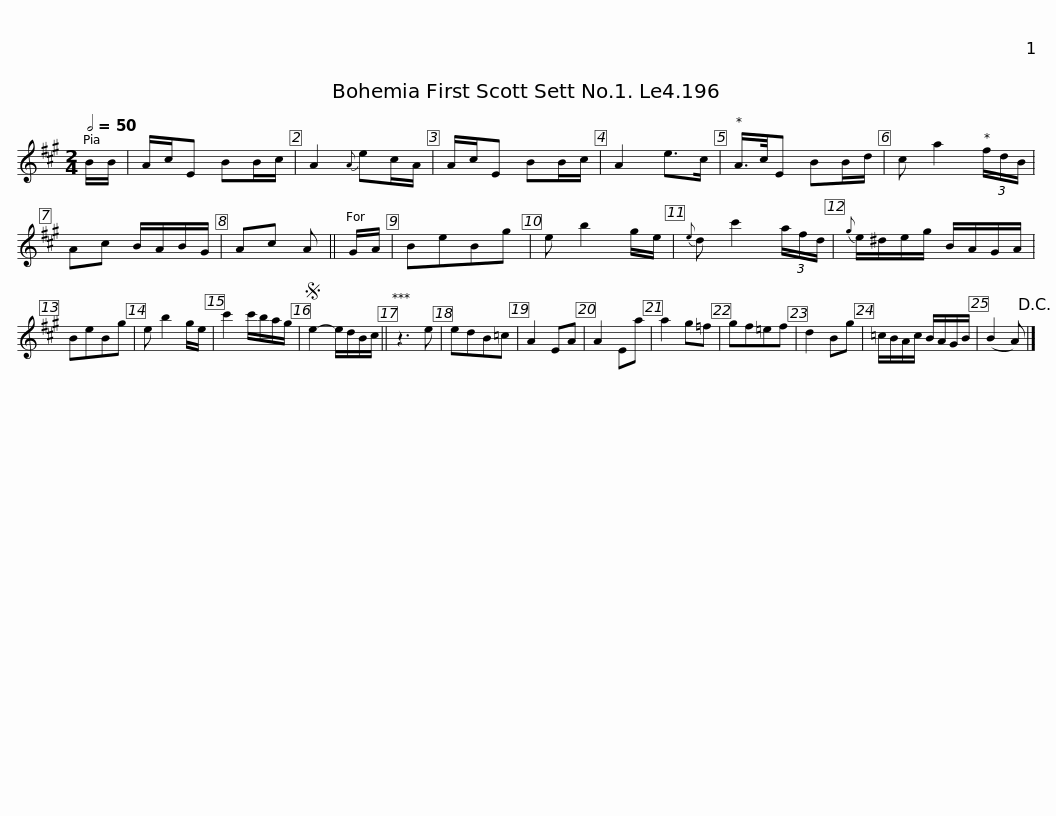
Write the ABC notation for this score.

X:1
L:1/8
Q:1/2=50
M:2/4
I:linebreak $
K:A
V:1 treble
V:1
 B/B/ | A/c/E BB/c/ | A2{A} ec/A/ | A/c/E BB/c/ | A2 e>c | %5
 A/>c/E BB/d/ | c a2 (3f/d/B/ | Ac B/A/B/G/ | Ac A ||$ G/A/ | %10
 BeBg | e b2 g/e/ |{e} d c'2 (3a/f/d/ |{g} e/^d/e/g/ B/A/G/A/ | BeBg | %15
 e b2 g/e/ | c'2 c'/b/a/g/ |$S e2- e/d/B/c/ || z3 e | edB=c | %20
 A2 EA | A2 Ea | a2 g=f | gf=ef | d2 Bg | %25
 =c/B/A/c/ B/A/G/B/ | (B2 A)!D.C.! |] %27
